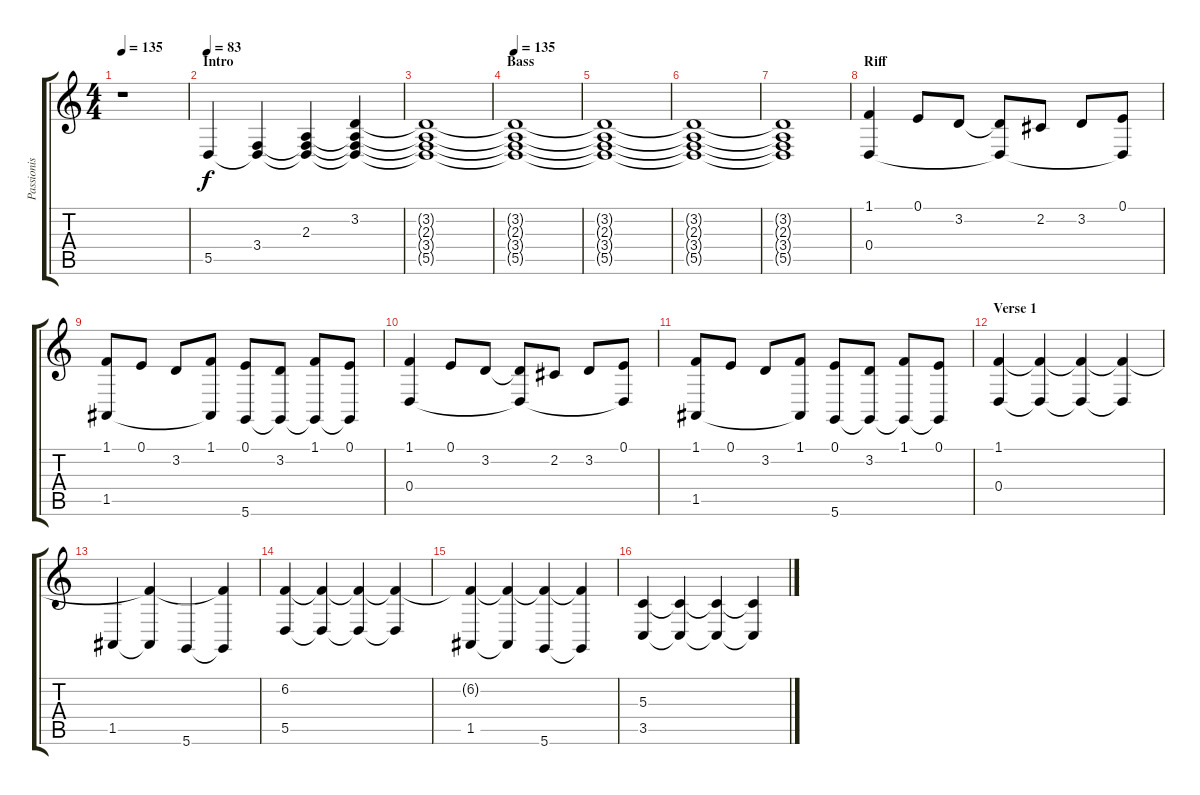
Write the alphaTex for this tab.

\track ("Passionis Strings" "Passionis ") {instrument stringensemble1}
\staff {score tabs}
\tuning (E4 B3 G3 D3 A2 D2) {hide}
\ts (4 4)
\tempo 135
\clef g2
\ks c
r.1{dy f instrument stringensemble1} |
\section ("" "Intro")
\tempo 83
5.5.4{volume 10} (3.4 5.5{t}).4 (2.3 3.4{t} 5.5{t}).4 (3.2 2.3{t} 3.4{t} 5.5{t}).4 |
(3.2{t} 2.3{t} 3.4{t} 5.5{t}).1{volume 6} |
\section ("" "Bass")
\tempo 135
(3.2{t} 2.3{t} 3.4{t} 5.5{t}).1 |
(3.2{t} 2.3{t} 3.4{t} 5.5{t}).1 |
(3.2{t} 2.3{t} 3.4{t} 5.5{t}).1 |
(3.2{t} 2.3{t} 3.4{t} 5.5{t}).1 |
\section ("" "Riff")
(1.1 0.4).4{volume 13} 0.1.8 3.2.8 (3.2{t} 0.4{t}).8 2.2.8 3.2.8 (0.1 0.4{t}).8 |
(1.1 1.5).8 0.1.8 3.2.8 (1.1 1.5{t}).8 (0.1 5.6).8 (3.2 5.6{t}).8 (1.1 5.6{t}).8 (0.1 5.6{t}).8 |
(1.1 0.4).4{volume 13} 0.1.8 3.2.8 (3.2{t} 0.4{t}).8 2.2.8 3.2.8 (0.1 0.4{t}).8 |
(1.1 1.5).8 0.1.8 3.2.8 (1.1 1.5{t}).8 (0.1 5.6).8 (3.2 5.6{t}).8 (1.1 5.6{t}).8 (0.1 5.6{t}).8 |
\section ("" "Verse 1")
(1.1 0.4).4{volume 10} (1.1{t} 0.4{t}).4 (1.1{t} 0.4{t}).4 (1.1{t} 0.4{t}).4 |
1.5.4 (1.1{t} 1.5{t}).4 5.6.4 (1.1{t} 5.6{t}).4 |
(6.2 5.5).4 (6.2{t} 5.5{t}).4 (6.2{t} 5.5{t}).4 (6.2{t} 5.5{t}).4 |
(6.2{t} 1.5).4 (6.2{t} 1.5{t}).4 (6.2{t} 5.6).4 (6.2{t} 5.6{t}).4 |
(5.3 3.5).4 (5.3{t} 3.5{t}).4 (5.3{t} 3.5{t}).4 (5.3{t} 3.5{t}).4
